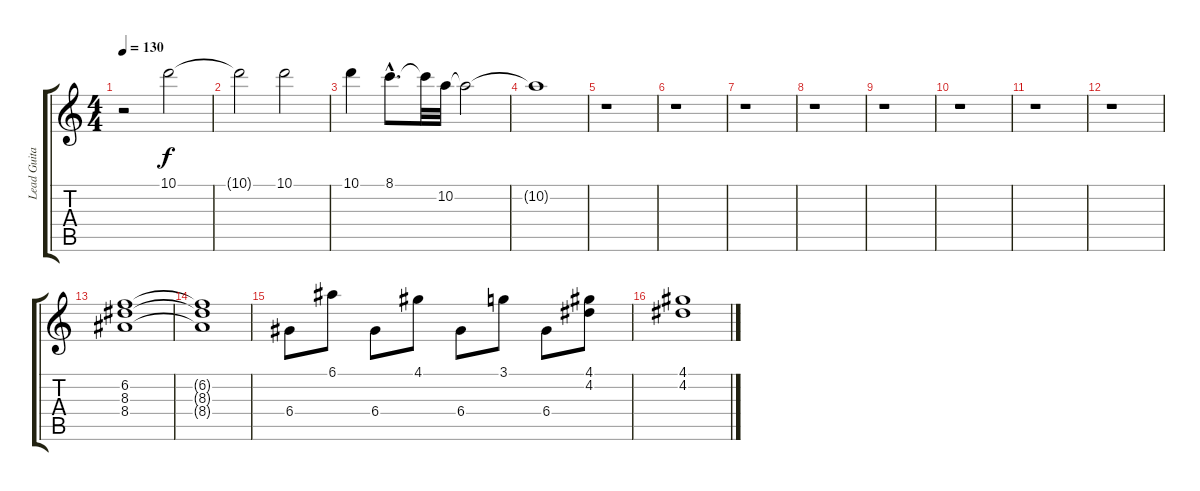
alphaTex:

\track ("Lead Guitar" "Lead Guita") {instrument distortionguitar}
\staff {score tabs}
\tuning (E4 B3 G3 D3 A2 E2) {hide}
\ts (4 4)
\tempo 130
\clef g2
\ks c
r.2{dy f} 10.1.2 |
10.1{t}.2 10.1.2 |
10.1.4 8.1{hac}.8{d} 8.1{t}.32 10.2.32 10.2{t}.2 |
10.2{t}.1 |
r.1 |
r.1 |
r.1 |
r.1 |
r.1 |
r.1 |
r.1 |
r.1 |
(6.2 8.3 8.4).1 |
(6.2{t} 8.3{t} 8.4{t}).1 |
6.4.8 6.1.8 6.4.8 4.1.8 6.4.8 3.1.8 6.4.8 (4.1 4.2).8 |
(4.1 4.2).1
